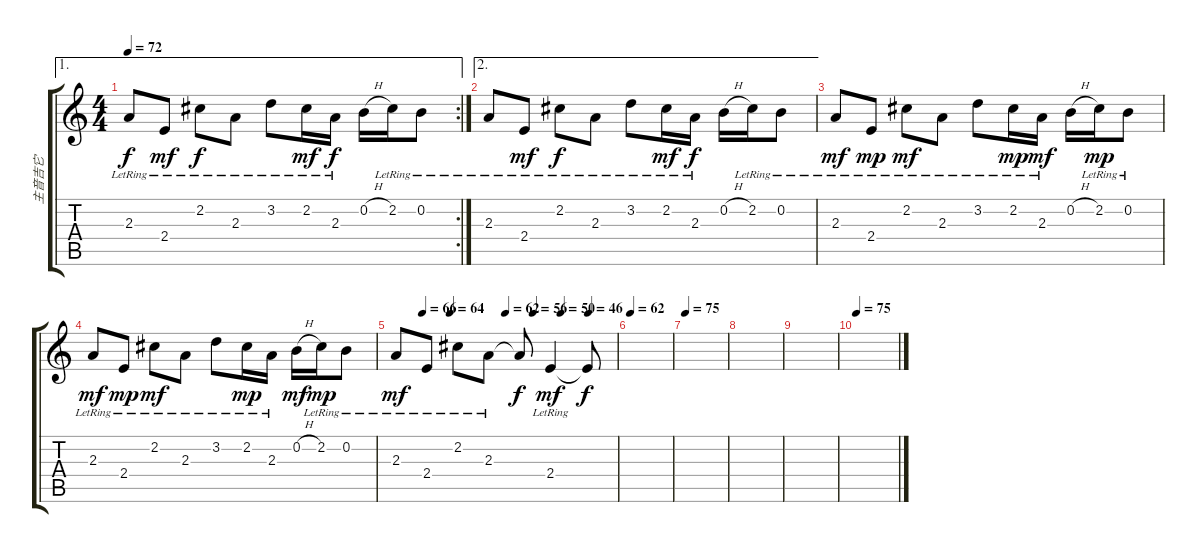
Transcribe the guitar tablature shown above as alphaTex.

\track ("主音吉它" "主音吉它") {instrument electricbassfinger}
\staff {score tabs}
\tuning (E4 B3 G3 D3 A2 E2) {hide}
\ae 1
\rc 2
\ts (4 4)
\tempo 72
\clef g2
\ks c
2.3{lr}.8{dy f} 2.4{lr}.8{dy mf} 2.2{lr}.8{dy f} 2.3{lr}.8 3.2{lr}.8 2.2{lr}.16{dy mf} 2.3{lr}.16{dy f} 0.2{h}.16 2.2{lr}.16 0.2{lr}.8 |
\ae 2
2.3{lr}.8 2.4{lr}.8{dy mf} 2.2{lr}.8{dy f} 2.3{lr}.8 3.2{lr}.8 2.2{lr}.16{dy mf} 2.3{lr}.16{dy f} 0.2{h}.16 2.2{lr}.16 0.2{lr}.8 |
2.3{lr}.8{dy mf} 2.4{lr}.8{dy mp} 2.2{lr}.8{dy mf} 2.3{lr}.8 3.2{lr}.8 2.2{lr}.16{dy mp} 2.3{lr}.16{dy mf} 0.2{h}.16 2.2{lr}.16{dy mp} 0.2{lr}.8 |
2.3{lr}.8{dy mf} 2.4{lr}.8{dy mp} 2.2{lr}.8{dy mf} 2.3{lr}.8 3.2{lr}.8 2.2{lr}.16{dy mp} 2.3{lr}.16 0.2{h}.16{dy mf} 2.2{lr}.16{dy mp} 0.2{lr}.8 |
\tempo (66 0.125)
\tempo (64 0.25)
\tempo (62 0.5)
\tempo (56 0.625)
\tempo (50 0.75)
\tempo (46 0.875)
2.3{lr}.8{dy mf} 2.4{lr}.8 2.2{lr}.8 2.3{lr}.8 2.3{t}.8{dy f} 2.4{lr}.4{dy mf} 2.4{t}.8{dy f} |
\tempo 62
|
\tempo 75
|
|
|
\tempo 75
